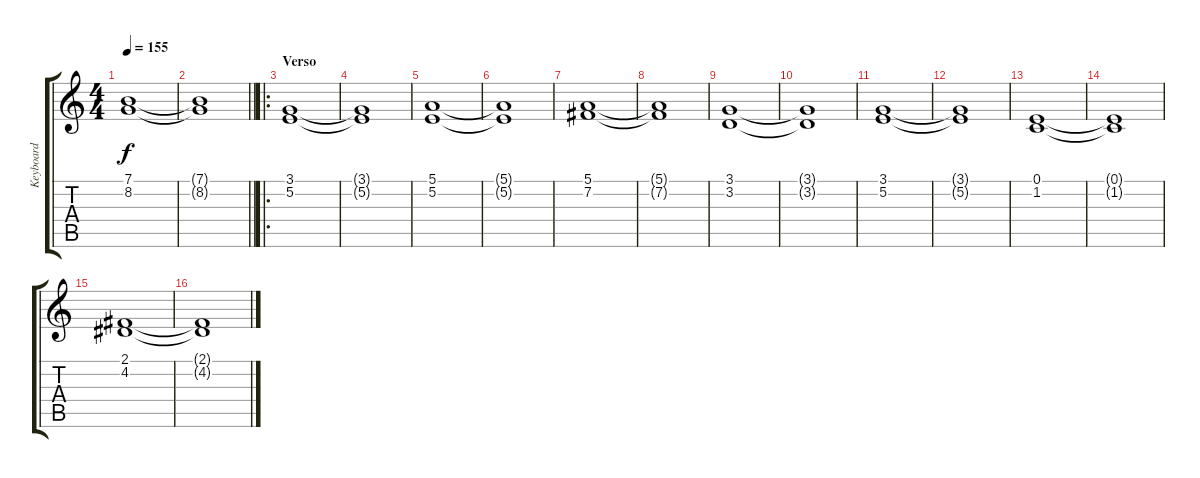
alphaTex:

\track ("Keyboard" "Keyboard") {instrument stringensemble1}
\staff {score tabs}
\tuning (E4 B3 G3 D3 A2 E2) {hide}
\ts (4 4)
\tempo 155
\clef g2
\ks c
(7.1 8.2).1{dy f} |
\barLineRight lightlight
(7.1{t} 8.2{t}).1 |
\ro
\section ("" "Verso")
(3.1 5.2).1 |
(3.1{t} 5.2{t}).1 |
(5.1 5.2).1 |
(5.1{t} 5.2{t}).1 |
(5.1 7.2).1 |
(5.1{t} 7.2{t}).1 |
(3.1 3.2).1 |
(3.1{t} 3.2{t}).1 |
(3.1 5.2).1 |
(3.1{t} 5.2{t}).1 |
(0.1 1.2).1 |
(0.1{t} 1.2{t}).1 |
(2.1 4.2).1 |
(2.1{t} 4.2{t}).1
